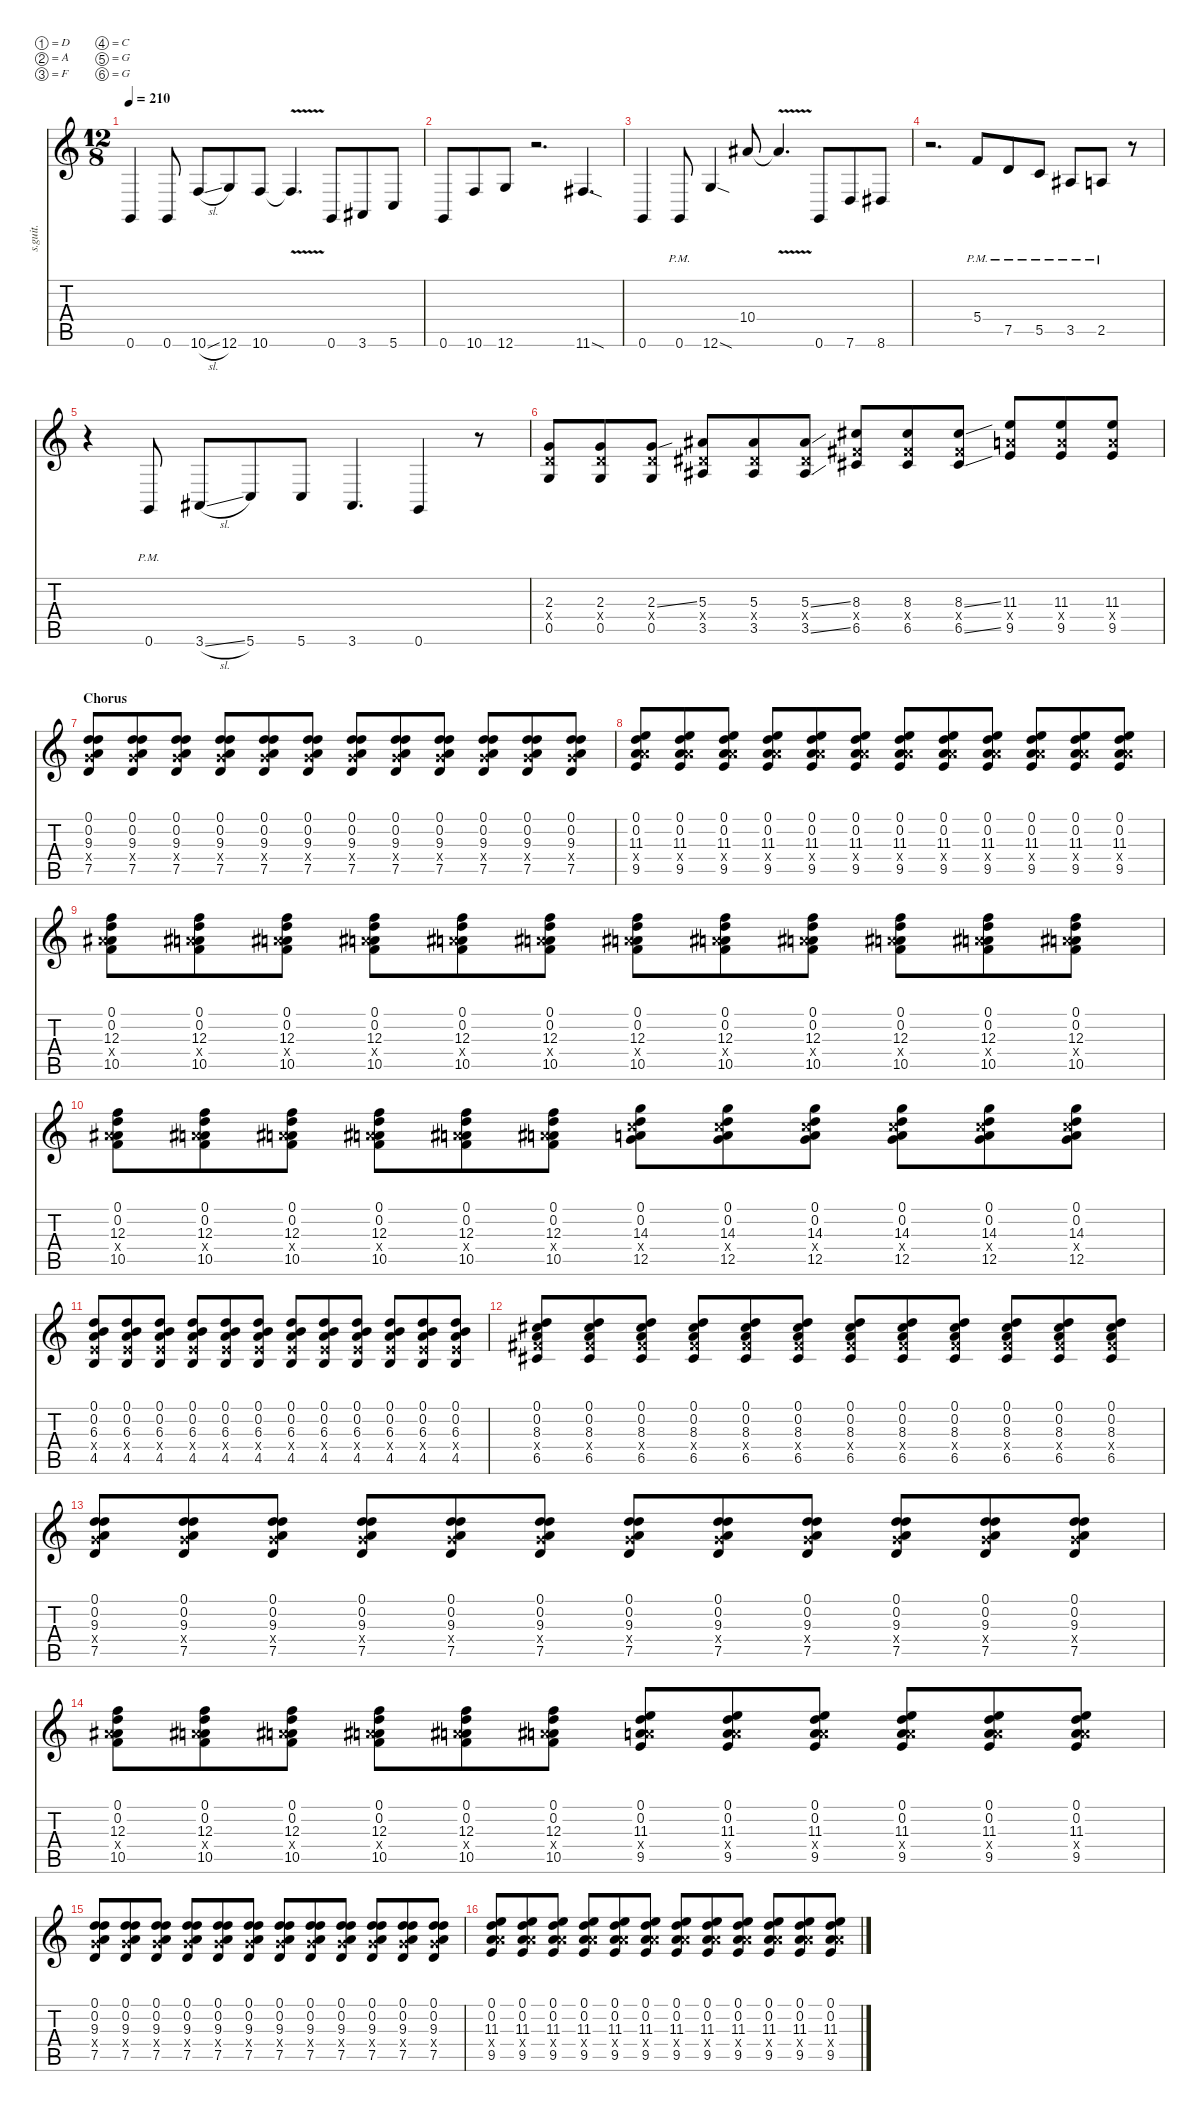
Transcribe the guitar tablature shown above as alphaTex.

\defaultSystemsLayout 4
\hideDynamics
\bracketExtendMode nobrackets
\track ("Rythm Guitar 3" "s.guit.") {instrument distortionguitar}
\staff {score tabs}
\tuning (D4 A3 F3 C3 G2 G1)
\ts (12 8)
\tempo 210
\clef g2
\ks c
0.6.4{lyrics (0 "") lyrics (1 "") lyrics (2 "") lyrics (3 "") lyrics (4 "") dy mf} 0.6.8{lyrics (0 "") lyrics (1 "") lyrics (2 "") lyrics (3 "") lyrics (4 "")} 10.6{sl}.8{lyrics (0 "") lyrics (1 "") lyrics (2 "") lyrics (3 "") lyrics (4 "")} 12.6.8{lyrics (0 "") lyrics (1 "") lyrics (2 "") lyrics (3 "") lyrics (4 "")} 10.6.8{lyrics (0 "") lyrics (1 "") lyrics (2 "") lyrics (3 "") lyrics (4 "")} 10.6{v t}.4{d lyrics (0 "") lyrics (1 "") lyrics (2 "") lyrics (3 "") lyrics (4 "")} 0.6.8{lyrics (0 "") lyrics (1 "") lyrics (2 "") lyrics (3 "") lyrics (4 "")} 3.6{acc #}.8{lyrics (0 "") lyrics (1 "") lyrics (2 "") lyrics (3 "") lyrics (4 "")} 5.6.8{lyrics (0 "") lyrics (1 "") lyrics (2 "") lyrics (3 "") lyrics (4 "")} |
0.6.8{lyrics (0 "") lyrics (1 "") lyrics (2 "") lyrics (3 "") lyrics (4 "")} 10.6.8{lyrics (0 "") lyrics (1 "") lyrics (2 "") lyrics (3 "") lyrics (4 "")} 12.6.8{lyrics (0 "") lyrics (1 "") lyrics (2 "") lyrics (3 "") lyrics (4 "")} r.2{d} 11.6{sod acc #}.4{d lyrics (0 "") lyrics (1 "") lyrics (2 "") lyrics (3 "") lyrics (4 "")} |
0.6.4{lyrics (0 "") lyrics (1 "") lyrics (2 "") lyrics (3 "") lyrics (4 "")} 0.6{pm}.8{lyrics (0 "") lyrics (1 "") lyrics (2 "") lyrics (3 "") lyrics (4 "")} 12.6{sod}.4{lyrics (0 "") lyrics (1 "") lyrics (2 "") lyrics (3 "") lyrics (4 "")} 10.4{acc #}.8{lyrics (0 "") lyrics (1 "") lyrics (2 "") lyrics (3 "") lyrics (4 "")} 10.4{v t acc #}.4{d lyrics (0 "") lyrics (1 "") lyrics (2 "") lyrics (3 "") lyrics (4 "")} 0.6.8{lyrics (0 "") lyrics (1 "") lyrics (2 "") lyrics (3 "") lyrics (4 "")} 7.6.8{lyrics (0 "") lyrics (1 "") lyrics (2 "") lyrics (3 "") lyrics (4 "")} 8.6{acc #}.8{lyrics (0 "") lyrics (1 "") lyrics (2 "") lyrics (3 "") lyrics (4 "")} |
r.2{d} 5.4{pm}.8{lyrics (0 "") lyrics (1 "") lyrics (2 "") lyrics (3 "") lyrics (4 "")} 7.5{pm}.8{lyrics (0 "") lyrics (1 "") lyrics (2 "") lyrics (3 "") lyrics (4 "")} 5.5{pm}.8{lyrics (0 "") lyrics (1 "") lyrics (2 "") lyrics (3 "") lyrics (4 "")} 3.5{pm acc #}.8{lyrics (0 "") lyrics (1 "") lyrics (2 "") lyrics (3 "") lyrics (4 "")} 2.5{pm}.8{lyrics (0 "") lyrics (1 "") lyrics (2 "") lyrics (3 "") lyrics (4 "")} r.8 |
r.4 0.6{pm}.8{lyrics (0 "") lyrics (1 "") lyrics (2 "") lyrics (3 "") lyrics (4 "")} 3.6{sl acc #}.8{lyrics (0 "") lyrics (1 "") lyrics (2 "") lyrics (3 "") lyrics (4 "")} 5.6.8{lyrics (0 "") lyrics (1 "") lyrics (2 "") lyrics (3 "") lyrics (4 "")} 5.6.8{lyrics (0 "") lyrics (1 "") lyrics (2 "") lyrics (3 "") lyrics (4 "")} 3.6{acc #}.4{d lyrics (0 "") lyrics (1 "") lyrics (2 "") lyrics (3 "") lyrics (4 "")} 0.6.4{lyrics (0 "") lyrics (1 "") lyrics (2 "") lyrics (3 "") lyrics (4 "")} r.8 |
(2.3 0.5 2.4{x}).8{lyrics (0 "") lyrics (1 "") lyrics (2 "") lyrics (3 "") lyrics (4 "")} (2.3 0.5 2.4{x}).8{lyrics (0 "") lyrics (1 "") lyrics (2 "") lyrics (3 "") lyrics (4 "")} (2.3{ss} 0.5 2.4{x}).8{lyrics (0 "") lyrics (1 "") lyrics (2 "") lyrics (3 "") lyrics (4 "")} (5.3{acc #} 3.5{acc #} 3.4{x acc #}).8{lyrics (0 "") lyrics (1 "") lyrics (2 "") lyrics (3 "") lyrics (4 "")} (5.3{acc #} 3.5{acc #} 3.4{x acc #}).8{lyrics (0 "") lyrics (1 "") lyrics (2 "") lyrics (3 "") lyrics (4 "")} (5.3{ss acc #} 3.5{ss acc #} 3.4{x acc #}).8{lyrics (0 "") lyrics (1 "") lyrics (2 "") lyrics (3 "") lyrics (4 "")} (8.3{acc #} 6.5{acc #} 6.4{x acc #}).8{lyrics (0 "") lyrics (1 "") lyrics (2 "") lyrics (3 "") lyrics (4 "")} (8.3{acc #} 6.5{acc #} 6.4{x acc #}).8{lyrics (0 "") lyrics (1 "") lyrics (2 "") lyrics (3 "") lyrics (4 "")} (8.3{ss acc #} 6.5{ss acc #} 6.4{x acc #}).8{lyrics (0 "") lyrics (1 "") lyrics (2 "") lyrics (3 "") lyrics (4 "")} (11.3 9.5 9.4{x}).8{lyrics (0 "") lyrics (1 "") lyrics (2 "") lyrics (3 "") lyrics (4 "")} (11.3 9.5 9.4{x}).8{lyrics (0 "") lyrics (1 "") lyrics (2 "") lyrics (3 "") lyrics (4 "")} (11.3 9.5 9.4{x}).8{lyrics (0 "") lyrics (1 "") lyrics (2 "") lyrics (3 "") lyrics (4 "")} |
\section ("" "Chorus")
(0.1 0.2 9.3 7.5 7.4{x}).8{lyrics (0 "") lyrics (1 "") lyrics (2 "") lyrics (3 "") lyrics (4 "") dy f} (0.1 0.2 9.3 7.5 7.4{x}).8{lyrics (0 "") lyrics (1 "") lyrics (2 "") lyrics (3 "") lyrics (4 "")} (0.1 0.2 9.3 7.5 7.4{x}).8{lyrics (0 "") lyrics (1 "") lyrics (2 "") lyrics (3 "") lyrics (4 "")} (0.1 0.2 9.3 7.5 7.4{x}).8{lyrics (0 "") lyrics (1 "") lyrics (2 "") lyrics (3 "") lyrics (4 "")} (0.1 0.2 9.3 7.5 7.4{x}).8{lyrics (0 "") lyrics (1 "") lyrics (2 "") lyrics (3 "") lyrics (4 "")} (0.1 0.2 9.3 7.5 7.4{x}).8{lyrics (0 "") lyrics (1 "") lyrics (2 "") lyrics (3 "") lyrics (4 "")} (0.1 0.2 9.3 7.5 7.4{x}).8{lyrics (0 "") lyrics (1 "") lyrics (2 "") lyrics (3 "") lyrics (4 "")} (0.1 0.2 9.3 7.5 7.4{x}).8{lyrics (0 "") lyrics (1 "") lyrics (2 "") lyrics (3 "") lyrics (4 "")} (0.1 0.2 9.3 7.5 7.4{x}).8{lyrics (0 "") lyrics (1 "") lyrics (2 "") lyrics (3 "") lyrics (4 "")} (0.1 0.2 9.3 7.5 7.4{x}).8{lyrics (0 "") lyrics (1 "") lyrics (2 "") lyrics (3 "") lyrics (4 "")} (0.1 0.2 9.3 7.5 7.4{x}).8{lyrics (0 "") lyrics (1 "") lyrics (2 "") lyrics (3 "") lyrics (4 "")} (0.1 0.2 9.3 7.5 7.4{x}).8{lyrics (0 "") lyrics (1 "") lyrics (2 "") lyrics (3 "") lyrics (4 "")} |
(0.1 0.2 11.3 9.5 9.4{x}).8{lyrics (0 "") lyrics (1 "") lyrics (2 "") lyrics (3 "") lyrics (4 "")} (0.1 0.2 11.3 9.5 9.4{x}).8{lyrics (0 "") lyrics (1 "") lyrics (2 "") lyrics (3 "") lyrics (4 "")} (0.1 0.2 11.3 9.5 9.4{x}).8{lyrics (0 "") lyrics (1 "") lyrics (2 "") lyrics (3 "") lyrics (4 "")} (0.1 0.2 11.3 9.5 9.4{x}).8{lyrics (0 "") lyrics (1 "") lyrics (2 "") lyrics (3 "") lyrics (4 "")} (0.1 0.2 11.3 9.5 9.4{x}).8{lyrics (0 "") lyrics (1 "") lyrics (2 "") lyrics (3 "") lyrics (4 "")} (0.1 0.2 11.3 9.5 9.4{x}).8{lyrics (0 "") lyrics (1 "") lyrics (2 "") lyrics (3 "") lyrics (4 "")} (0.1 0.2 11.3 9.5 9.4{x}).8{lyrics (0 "") lyrics (1 "") lyrics (2 "") lyrics (3 "") lyrics (4 "")} (0.1 0.2 11.3 9.5 9.4{x}).8{lyrics (0 "") lyrics (1 "") lyrics (2 "") lyrics (3 "") lyrics (4 "")} (0.1 0.2 11.3 9.5 9.4{x}).8{lyrics (0 "") lyrics (1 "") lyrics (2 "") lyrics (3 "") lyrics (4 "")} (0.1 0.2 11.3 9.5 9.4{x}).8{lyrics (0 "") lyrics (1 "") lyrics (2 "") lyrics (3 "") lyrics (4 "")} (0.1 0.2 11.3 9.5 9.4{x}).8{lyrics (0 "") lyrics (1 "") lyrics (2 "") lyrics (3 "") lyrics (4 "")} (0.1 0.2 11.3 9.5 9.4{x}).8{lyrics (0 "") lyrics (1 "") lyrics (2 "") lyrics (3 "") lyrics (4 "")} |
(0.1 0.2 12.3 10.5 10.4{x acc #}).8{lyrics (0 "") lyrics (1 "") lyrics (2 "") lyrics (3 "") lyrics (4 "")} (0.1 0.2 12.3 10.5 10.4{x acc #}).8{lyrics (0 "") lyrics (1 "") lyrics (2 "") lyrics (3 "") lyrics (4 "")} (0.1 0.2 12.3 10.5 10.4{x acc #}).8{lyrics (0 "") lyrics (1 "") lyrics (2 "") lyrics (3 "") lyrics (4 "")} (0.1 0.2 12.3 10.5 10.4{x acc #}).8{lyrics (0 "") lyrics (1 "") lyrics (2 "") lyrics (3 "") lyrics (4 "")} (0.1 0.2 12.3 10.5 10.4{x acc #}).8{lyrics (0 "") lyrics (1 "") lyrics (2 "") lyrics (3 "") lyrics (4 "")} (0.1 0.2 12.3 10.5 10.4{x acc #}).8{lyrics (0 "") lyrics (1 "") lyrics (2 "") lyrics (3 "") lyrics (4 "")} (0.1 0.2 12.3 10.5 10.4{x acc #}).8{lyrics (0 "") lyrics (1 "") lyrics (2 "") lyrics (3 "") lyrics (4 "")} (0.1 0.2 12.3 10.5 10.4{x acc #}).8{lyrics (0 "") lyrics (1 "") lyrics (2 "") lyrics (3 "") lyrics (4 "")} (0.1 0.2 12.3 10.5 10.4{x acc #}).8{lyrics (0 "") lyrics (1 "") lyrics (2 "") lyrics (3 "") lyrics (4 "")} (0.1 0.2 12.3 10.5 10.4{x acc #}).8{lyrics (0 "") lyrics (1 "") lyrics (2 "") lyrics (3 "") lyrics (4 "")} (0.1 0.2 12.3 10.5 10.4{x acc #}).8{lyrics (0 "") lyrics (1 "") lyrics (2 "") lyrics (3 "") lyrics (4 "")} (0.1 0.2 12.3 10.5 10.4{x acc #}).8{lyrics (0 "") lyrics (1 "") lyrics (2 "") lyrics (3 "") lyrics (4 "")} |
(0.1 0.2 12.3 10.5 10.4{x acc #}).8{lyrics (0 "") lyrics (1 "") lyrics (2 "") lyrics (3 "") lyrics (4 "")} (0.1 0.2 12.3 10.5 10.4{x acc #}).8{lyrics (0 "") lyrics (1 "") lyrics (2 "") lyrics (3 "") lyrics (4 "")} (0.1 0.2 12.3 10.5 10.4{x acc #}).8{lyrics (0 "") lyrics (1 "") lyrics (2 "") lyrics (3 "") lyrics (4 "")} (0.1 0.2 12.3 10.5 10.4{x acc #}).8{lyrics (0 "") lyrics (1 "") lyrics (2 "") lyrics (3 "") lyrics (4 "")} (0.1 0.2 12.3 10.5 10.4{x acc #}).8{lyrics (0 "") lyrics (1 "") lyrics (2 "") lyrics (3 "") lyrics (4 "")} (0.1 0.2 12.3 10.5 10.4{x acc #}).8{lyrics (0 "") lyrics (1 "") lyrics (2 "") lyrics (3 "") lyrics (4 "")} (0.1 0.2 14.3 12.5 12.4{x}).8{lyrics (0 "") lyrics (1 "") lyrics (2 "") lyrics (3 "") lyrics (4 "")} (0.1 0.2 14.3 12.5 12.4{x}).8{lyrics (0 "") lyrics (1 "") lyrics (2 "") lyrics (3 "") lyrics (4 "")} (0.1 0.2 14.3 12.5 12.4{x}).8{lyrics (0 "") lyrics (1 "") lyrics (2 "") lyrics (3 "") lyrics (4 "")} (0.1 0.2 14.3 12.5 12.4{x}).8{lyrics (0 "") lyrics (1 "") lyrics (2 "") lyrics (3 "") lyrics (4 "")} (0.1 0.2 14.3 12.5 12.4{x}).8{lyrics (0 "") lyrics (1 "") lyrics (2 "") lyrics (3 "") lyrics (4 "")} (0.1 0.2 14.3 12.5 12.4{x}).8{lyrics (0 "") lyrics (1 "") lyrics (2 "") lyrics (3 "") lyrics (4 "")} |
(0.1 0.2 6.3 4.5 4.4{x}).8{lyrics (0 "") lyrics (1 "") lyrics (2 "") lyrics (3 "") lyrics (4 "")} (0.1 0.2 6.3 4.5 4.4{x}).8{lyrics (0 "") lyrics (1 "") lyrics (2 "") lyrics (3 "") lyrics (4 "")} (0.1 0.2 6.3 4.5 4.4{x}).8{lyrics (0 "") lyrics (1 "") lyrics (2 "") lyrics (3 "") lyrics (4 "")} (0.1 0.2 6.3 4.5 4.4{x}).8{lyrics (0 "") lyrics (1 "") lyrics (2 "") lyrics (3 "") lyrics (4 "")} (0.1 0.2 6.3 4.5 4.4{x}).8{lyrics (0 "") lyrics (1 "") lyrics (2 "") lyrics (3 "") lyrics (4 "")} (0.1 0.2 6.3 4.5 4.4{x}).8{lyrics (0 "") lyrics (1 "") lyrics (2 "") lyrics (3 "") lyrics (4 "")} (0.1 0.2 6.3 4.5 4.4{x}).8{lyrics (0 "") lyrics (1 "") lyrics (2 "") lyrics (3 "") lyrics (4 "")} (0.1 0.2 6.3 4.5 4.4{x}).8{lyrics (0 "") lyrics (1 "") lyrics (2 "") lyrics (3 "") lyrics (4 "")} (0.1 0.2 6.3 4.5 4.4{x}).8{lyrics (0 "") lyrics (1 "") lyrics (2 "") lyrics (3 "") lyrics (4 "")} (0.1 0.2 6.3 4.5 4.4{x}).8{lyrics (0 "") lyrics (1 "") lyrics (2 "") lyrics (3 "") lyrics (4 "")} (0.1 0.2 6.3 4.5 4.4{x}).8{lyrics (0 "") lyrics (1 "") lyrics (2 "") lyrics (3 "") lyrics (4 "")} (0.1 0.2 6.3 4.5 4.4{x}).8{lyrics (0 "") lyrics (1 "") lyrics (2 "") lyrics (3 "") lyrics (4 "")} |
(0.1 0.2 8.3{acc #} 6.5{acc #} 6.4{x acc #}).8{lyrics (0 "") lyrics (1 "") lyrics (2 "") lyrics (3 "") lyrics (4 "")} (0.1 0.2 8.3{acc #} 6.5{acc #} 6.4{x acc #}).8{lyrics (0 "") lyrics (1 "") lyrics (2 "") lyrics (3 "") lyrics (4 "")} (0.1 0.2 8.3{acc #} 6.5{acc #} 6.4{x acc #}).8{lyrics (0 "") lyrics (1 "") lyrics (2 "") lyrics (3 "") lyrics (4 "")} (0.1 0.2 8.3{acc #} 6.5{acc #} 6.4{x acc #}).8{lyrics (0 "") lyrics (1 "") lyrics (2 "") lyrics (3 "") lyrics (4 "")} (0.1 0.2 8.3{acc #} 6.5{acc #} 6.4{x acc #}).8{lyrics (0 "") lyrics (1 "") lyrics (2 "") lyrics (3 "") lyrics (4 "")} (0.1 0.2 8.3{acc #} 6.5{acc #} 6.4{x acc #}).8{lyrics (0 "") lyrics (1 "") lyrics (2 "") lyrics (3 "") lyrics (4 "")} (0.1 0.2 8.3{acc #} 6.5{acc #} 6.4{x acc #}).8{lyrics (0 "") lyrics (1 "") lyrics (2 "") lyrics (3 "") lyrics (4 "")} (0.1 0.2 8.3{acc #} 6.5{acc #} 6.4{x acc #}).8{lyrics (0 "") lyrics (1 "") lyrics (2 "") lyrics (3 "") lyrics (4 "")} (0.1 0.2 8.3{acc #} 6.5{acc #} 6.4{x acc #}).8{lyrics (0 "") lyrics (1 "") lyrics (2 "") lyrics (3 "") lyrics (4 "")} (0.1 0.2 8.3{acc #} 6.5{acc #} 6.4{x acc #}).8{lyrics (0 "") lyrics (1 "") lyrics (2 "") lyrics (3 "") lyrics (4 "")} (0.1 0.2 8.3{acc #} 6.5{acc #} 6.4{x acc #}).8{lyrics (0 "") lyrics (1 "") lyrics (2 "") lyrics (3 "") lyrics (4 "")} (0.1 0.2 8.3{acc #} 6.5{acc #} 6.4{x acc #}).8{lyrics (0 "") lyrics (1 "") lyrics (2 "") lyrics (3 "") lyrics (4 "")} |
(0.1 0.2 9.3 7.5 7.4{x}).8{lyrics (0 "") lyrics (1 "") lyrics (2 "") lyrics (3 "") lyrics (4 "")} (0.1 0.2 9.3 7.5 7.4{x}).8{lyrics (0 "") lyrics (1 "") lyrics (2 "") lyrics (3 "") lyrics (4 "")} (0.1 0.2 9.3 7.5 7.4{x}).8{lyrics (0 "") lyrics (1 "") lyrics (2 "") lyrics (3 "") lyrics (4 "")} (0.1 0.2 9.3 7.5 7.4{x}).8{lyrics (0 "") lyrics (1 "") lyrics (2 "") lyrics (3 "") lyrics (4 "")} (0.1 0.2 9.3 7.5 7.4{x}).8{lyrics (0 "") lyrics (1 "") lyrics (2 "") lyrics (3 "") lyrics (4 "")} (0.1 0.2 9.3 7.5 7.4{x}).8{lyrics (0 "") lyrics (1 "") lyrics (2 "") lyrics (3 "") lyrics (4 "")} (0.1 0.2 9.3 7.5 7.4{x}).8{lyrics (0 "") lyrics (1 "") lyrics (2 "") lyrics (3 "") lyrics (4 "")} (0.1 0.2 9.3 7.5 7.4{x}).8{lyrics (0 "") lyrics (1 "") lyrics (2 "") lyrics (3 "") lyrics (4 "")} (0.1 0.2 9.3 7.5 7.4{x}).8{lyrics (0 "") lyrics (1 "") lyrics (2 "") lyrics (3 "") lyrics (4 "")} (0.1 0.2 9.3 7.5 7.4{x}).8{lyrics (0 "") lyrics (1 "") lyrics (2 "") lyrics (3 "") lyrics (4 "")} (0.1 0.2 9.3 7.5 7.4{x}).8{lyrics (0 "") lyrics (1 "") lyrics (2 "") lyrics (3 "") lyrics (4 "")} (0.1 0.2 9.3 7.5 7.4{x}).8{lyrics (0 "") lyrics (1 "") lyrics (2 "") lyrics (3 "") lyrics (4 "")} |
(0.1 0.2 12.3 10.5 10.4{x acc #}).8{lyrics (0 "") lyrics (1 "") lyrics (2 "") lyrics (3 "") lyrics (4 "")} (0.1 0.2 12.3 10.5 10.4{x acc #}).8{lyrics (0 "") lyrics (1 "") lyrics (2 "") lyrics (3 "") lyrics (4 "")} (0.1 0.2 12.3 10.5 10.4{x acc #}).8{lyrics (0 "") lyrics (1 "") lyrics (2 "") lyrics (3 "") lyrics (4 "")} (0.1 0.2 12.3 10.5 10.4{x acc #}).8{lyrics (0 "") lyrics (1 "") lyrics (2 "") lyrics (3 "") lyrics (4 "")} (0.1 0.2 12.3 10.5 10.4{x acc #}).8{lyrics (0 "") lyrics (1 "") lyrics (2 "") lyrics (3 "") lyrics (4 "")} (0.1 0.2 12.3 10.5 10.4{x acc #}).8{lyrics (0 "") lyrics (1 "") lyrics (2 "") lyrics (3 "") lyrics (4 "")} (0.1 0.2 11.3 9.5 9.4{x}).8{lyrics (0 "") lyrics (1 "") lyrics (2 "") lyrics (3 "") lyrics (4 "")} (0.1 0.2 11.3 9.5 9.4{x}).8{lyrics (0 "") lyrics (1 "") lyrics (2 "") lyrics (3 "") lyrics (4 "")} (0.1 0.2 11.3 9.5 9.4{x}).8{lyrics (0 "") lyrics (1 "") lyrics (2 "") lyrics (3 "") lyrics (4 "")} (0.1 0.2 11.3 9.5 9.4{x}).8{lyrics (0 "") lyrics (1 "") lyrics (2 "") lyrics (3 "") lyrics (4 "")} (0.1 0.2 11.3 9.5 9.4{x}).8{lyrics (0 "") lyrics (1 "") lyrics (2 "") lyrics (3 "") lyrics (4 "")} (0.1 0.2 11.3 9.5 9.4{x}).8{lyrics (0 "") lyrics (1 "") lyrics (2 "") lyrics (3 "") lyrics (4 "")} |
(0.1 0.2 9.3 7.5 7.4{x}).8{lyrics (0 "") lyrics (1 "") lyrics (2 "") lyrics (3 "") lyrics (4 "")} (0.1 0.2 9.3 7.5 7.4{x}).8{lyrics (0 "") lyrics (1 "") lyrics (2 "") lyrics (3 "") lyrics (4 "")} (0.1 0.2 9.3 7.5 7.4{x}).8{lyrics (0 "") lyrics (1 "") lyrics (2 "") lyrics (3 "") lyrics (4 "")} (0.1 0.2 9.3 7.5 7.4{x}).8{lyrics (0 "") lyrics (1 "") lyrics (2 "") lyrics (3 "") lyrics (4 "")} (0.1 0.2 9.3 7.5 7.4{x}).8{lyrics (0 "") lyrics (1 "") lyrics (2 "") lyrics (3 "") lyrics (4 "")} (0.1 0.2 9.3 7.5 7.4{x}).8{lyrics (0 "") lyrics (1 "") lyrics (2 "") lyrics (3 "") lyrics (4 "")} (0.1 0.2 9.3 7.5 7.4{x}).8{lyrics (0 "") lyrics (1 "") lyrics (2 "") lyrics (3 "") lyrics (4 "")} (0.1 0.2 9.3 7.5 7.4{x}).8{lyrics (0 "") lyrics (1 "") lyrics (2 "") lyrics (3 "") lyrics (4 "")} (0.1 0.2 9.3 7.5 7.4{x}).8{lyrics (0 "") lyrics (1 "") lyrics (2 "") lyrics (3 "") lyrics (4 "")} (0.1 0.2 9.3 7.5 7.4{x}).8{lyrics (0 "") lyrics (1 "") lyrics (2 "") lyrics (3 "") lyrics (4 "")} (0.1 0.2 9.3 7.5 7.4{x}).8{lyrics (0 "") lyrics (1 "") lyrics (2 "") lyrics (3 "") lyrics (4 "")} (0.1 0.2 9.3 7.5 7.4{x}).8{lyrics (0 "") lyrics (1 "") lyrics (2 "") lyrics (3 "") lyrics (4 "")} |
(0.1 0.2 11.3 9.5 9.4{x}).8{lyrics (0 "") lyrics (1 "") lyrics (2 "") lyrics (3 "") lyrics (4 "")} (0.1 0.2 11.3 9.5 9.4{x}).8{lyrics (0 "") lyrics (1 "") lyrics (2 "") lyrics (3 "") lyrics (4 "")} (0.1 0.2 11.3 9.5 9.4{x}).8{lyrics (0 "") lyrics (1 "") lyrics (2 "") lyrics (3 "") lyrics (4 "")} (0.1 0.2 11.3 9.5 9.4{x}).8{lyrics (0 "") lyrics (1 "") lyrics (2 "") lyrics (3 "") lyrics (4 "")} (0.1 0.2 11.3 9.5 9.4{x}).8{lyrics (0 "") lyrics (1 "") lyrics (2 "") lyrics (3 "") lyrics (4 "")} (0.1 0.2 11.3 9.5 9.4{x}).8{lyrics (0 "") lyrics (1 "") lyrics (2 "") lyrics (3 "") lyrics (4 "")} (0.1 0.2 11.3 9.5 9.4{x}).8{lyrics (0 "") lyrics (1 "") lyrics (2 "") lyrics (3 "") lyrics (4 "")} (0.1 0.2 11.3 9.5 9.4{x}).8{lyrics (0 "") lyrics (1 "") lyrics (2 "") lyrics (3 "") lyrics (4 "")} (0.1 0.2 11.3 9.5 9.4{x}).8{lyrics (0 "") lyrics (1 "") lyrics (2 "") lyrics (3 "") lyrics (4 "")} (0.1 0.2 11.3 9.5 9.4{x}).8{lyrics (0 "") lyrics (1 "") lyrics (2 "") lyrics (3 "") lyrics (4 "")} (0.1 0.2 11.3 9.5 9.4{x}).8{lyrics (0 "") lyrics (1 "") lyrics (2 "") lyrics (3 "") lyrics (4 "")} (0.1 0.2 11.3 9.5 9.4{x}).8{lyrics (0 "") lyrics (1 "") lyrics (2 "") lyrics (3 "") lyrics (4 "")}
